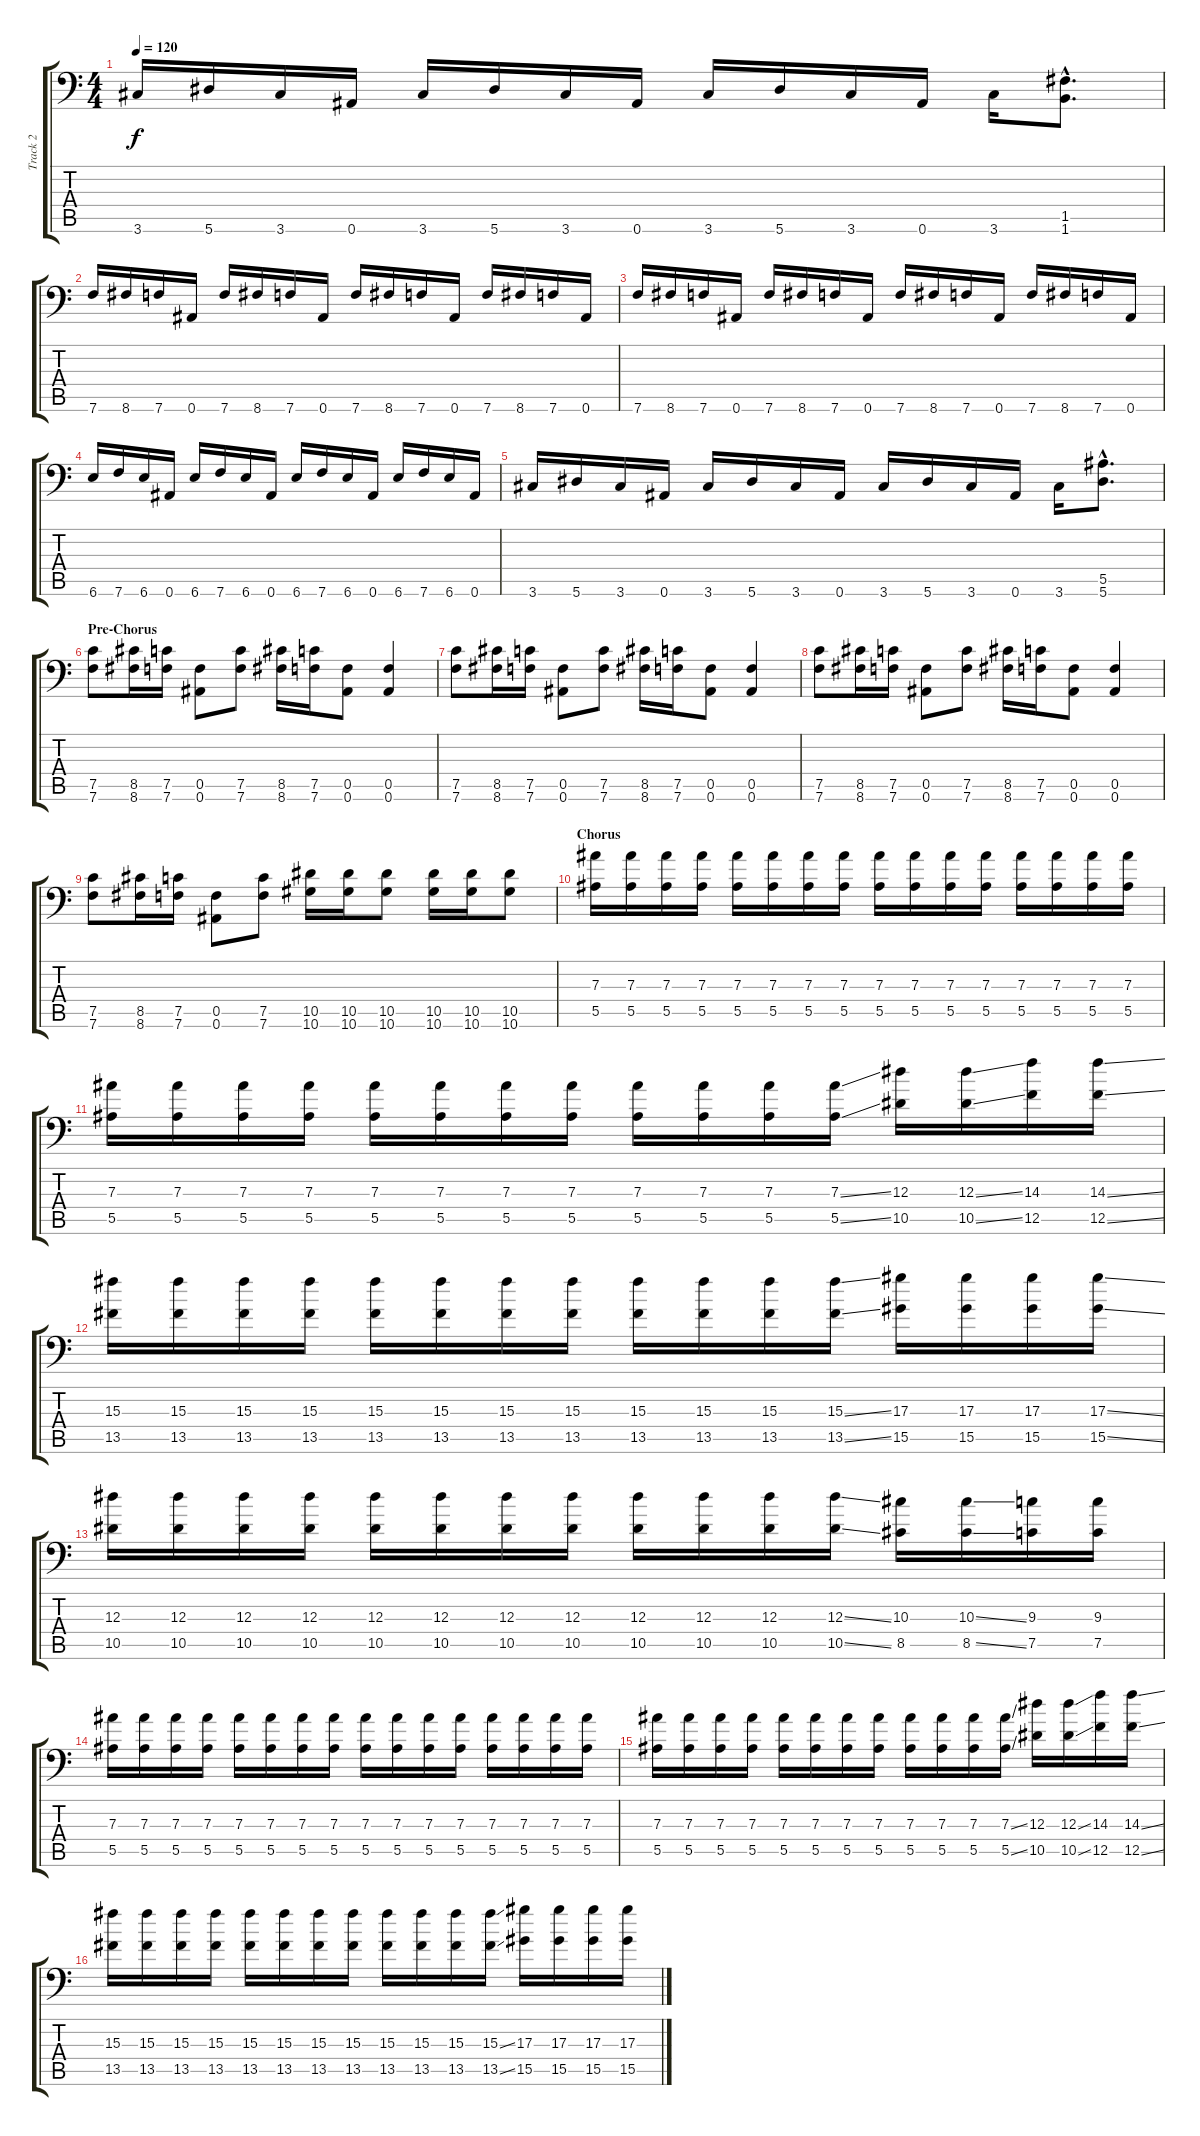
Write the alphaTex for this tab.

\track ("Track 2" "Track 2") {instrument overdrivenguitar}
\staff {score tabs}
\tuning (C4 G3 Eb3 Bb2 F2 Bb1) {hide}
\ts (4 4)
\tempo 120
\clef f4
\ks c
3.6.16{dy f} 5.6.16 3.6.16 0.6.16 3.6.16 5.6.16 3.6.16 0.6.16 3.6.16 5.6.16 3.6.16 0.6.16 3.6.16 (1.5{hac} 1.6{hac}).8{d} |
7.6.16 8.6.16 7.6.16 0.6.16 7.6.16 8.6.16 7.6.16 0.6.16 7.6.16 8.6.16 7.6.16 0.6.16 7.6.16 8.6.16 7.6.16 0.6.16 |
7.6.16 8.6.16 7.6.16 0.6.16 7.6.16 8.6.16 7.6.16 0.6.16 7.6.16 8.6.16 7.6.16 0.6.16 7.6.16 8.6.16 7.6.16 0.6.16 |
6.6.16 7.6.16 6.6.16 0.6.16 6.6.16 7.6.16 6.6.16 0.6.16 6.6.16 7.6.16 6.6.16 0.6.16 6.6.16 7.6.16 6.6.16 0.6.16 |
3.6.16 5.6.16 3.6.16 0.6.16 3.6.16 5.6.16 3.6.16 0.6.16 3.6.16 5.6.16 3.6.16 0.6.16 3.6.16 (5.5{hac} 5.6{hac}).8{d} |
\section ("" "Pre-Chorus")
(7.5 7.6).8 (8.5 8.6).16 (7.5 7.6).16 (0.5 0.6).8 (7.5 7.6).8 (8.5 8.6).16 (7.5 7.6).16 (0.5 0.6).8 (0.5 0.6).4 |
(7.5 7.6).8 (8.5 8.6).16 (7.5 7.6).16 (0.5 0.6).8 (7.5 7.6).8 (8.5 8.6).16 (7.5 7.6).16 (0.5 0.6).8 (0.5 0.6).4 |
(7.5 7.6).8 (8.5 8.6).16 (7.5 7.6).16 (0.5 0.6).8 (7.5 7.6).8 (8.5 8.6).16 (7.5 7.6).16 (0.5 0.6).8 (0.5 0.6).4 |
(7.5 7.6).8 (8.5 8.6).16 (7.5 7.6).16 (0.5 0.6).8 (7.5 7.6).8 (10.5 10.6).16 (10.5 10.6).16 (10.5 10.6).8 (10.5 10.6).16 (10.5 10.6).16 (10.5 10.6).8 |
\section ("" "Chorus")
(7.3 5.5).16 (7.3 5.5).16 (7.3 5.5).16 (7.3 5.5).16 (7.3 5.5).16 (7.3 5.5).16 (7.3 5.5).16 (7.3 5.5).16 (7.3 5.5).16 (7.3 5.5).16 (7.3 5.5).16 (7.3 5.5).16 (7.3 5.5).16 (7.3 5.5).16 (7.3 5.5).16 (7.3 5.5).16 |
(7.3 5.5).16 (7.3 5.5).16 (7.3 5.5).16 (7.3 5.5).16 (7.3 5.5).16 (7.3 5.5).16 (7.3 5.5).16 (7.3 5.5).16 (7.3 5.5).16 (7.3 5.5).16 (7.3 5.5).16 (7.3{ss} 5.5{ss}).16 (12.3 10.5).16 (12.3{ss} 10.5{ss}).16 (14.3 12.5).16 (14.3{ss} 12.5{ss}).16 |
(15.3 13.5).16 (15.3 13.5).16 (15.3 13.5).16 (15.3 13.5).16 (15.3 13.5).16 (15.3 13.5).16 (15.3 13.5).16 (15.3 13.5).16 (15.3 13.5).16 (15.3 13.5).16 (15.3 13.5).16 (15.3{ss} 13.5{ss}).16 (17.3 15.5).16 (17.3 15.5).16 (17.3 15.5).16 (17.3{ss} 15.5{ss}).16 |
(12.3 10.5).16 (12.3 10.5).16 (12.3 10.5).16 (12.3 10.5).16 (12.3 10.5).16 (12.3 10.5).16 (12.3 10.5).16 (12.3 10.5).16 (12.3 10.5).16 (12.3 10.5).16 (12.3 10.5).16 (12.3{ss} 10.5{ss}).16 (10.3 8.5).16 (10.3{ss} 8.5{ss}).16 (9.3 7.5).16 (9.3 7.5).16 |
(7.3 5.5).16 (7.3 5.5).16 (7.3 5.5).16 (7.3 5.5).16 (7.3 5.5).16 (7.3 5.5).16 (7.3 5.5).16 (7.3 5.5).16 (7.3 5.5).16 (7.3 5.5).16 (7.3 5.5).16 (7.3 5.5).16 (7.3 5.5).16 (7.3 5.5).16 (7.3 5.5).16 (7.3 5.5).16 |
(7.3 5.5).16 (7.3 5.5).16 (7.3 5.5).16 (7.3 5.5).16 (7.3 5.5).16 (7.3 5.5).16 (7.3 5.5).16 (7.3 5.5).16 (7.3 5.5).16 (7.3 5.5).16 (7.3 5.5).16 (7.3{ss} 5.5{ss}).16 (12.3 10.5).16 (12.3{ss} 10.5{ss}).16 (14.3 12.5).16 (14.3{ss} 12.5{ss}).16 |
(15.3 13.5).16 (15.3 13.5).16 (15.3 13.5).16 (15.3 13.5).16 (15.3 13.5).16 (15.3 13.5).16 (15.3 13.5).16 (15.3 13.5).16 (15.3 13.5).16 (15.3 13.5).16 (15.3 13.5).16 (15.3{ss} 13.5{ss}).16 (17.3 15.5).16 (17.3 15.5).16 (17.3 15.5).16 (17.3{ss} 15.5{ss}).16
